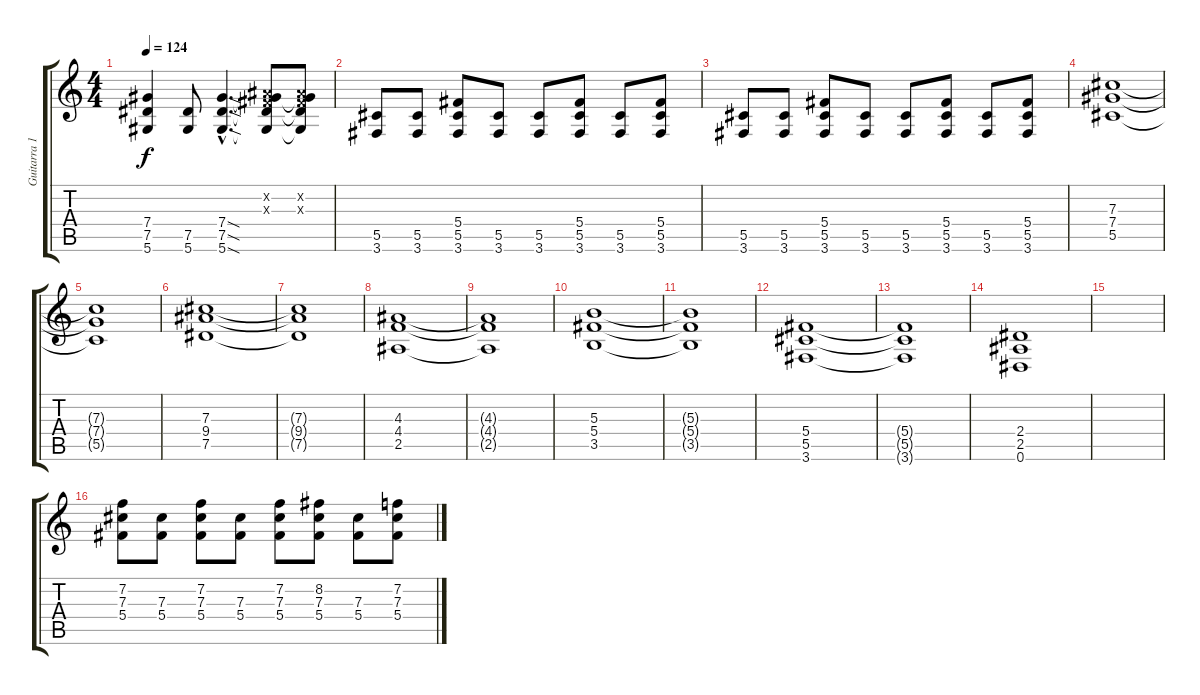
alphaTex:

\track ("Guitarra 1" "Guitarra 1") {instrument overdrivenguitar}
\staff {score tabs}
\tuning (Eb4 Bb3 Gb3 Db3 Ab2 Eb2) {hide}
\ts (4 4)
\tempo 124
\clef g2
\ks c
(7.4 7.5 5.6).4{dy f} (7.5 5.6).8 (7.4{sod hac} 7.5{sod hac} 5.6{sod hac}).4{d} (0.2{x} 0.3{x} 7.4{t} 7.5{t} 5.6{t}).8 (0.2{x} 0.3{x} 7.4{t} 7.5{t} 5.6{t}).8 |
(5.5 3.6).8 (5.5 3.6).8 (5.4 5.5 3.6).8 (5.5 3.6).8 (5.5 3.6).8 (5.4 5.5 3.6).8 (5.5 3.6).8 (5.4 5.5 3.6).8 |
(5.5 3.6).8 (5.5 3.6).8 (5.4 5.5 3.6).8 (5.5 3.6).8 (5.5 3.6).8 (5.4 5.5 3.6).8 (5.5 3.6).8 (5.4 5.5 3.6).8 |
(7.3 7.4 5.5).1{volume 11} |
(7.3{t} 7.4{t} 5.5{t}).1 |
(7.3 9.4 7.5).1 |
(7.3{t} 9.4{t} 7.5{t}).1 |
(4.3 4.4 2.5).1 |
(4.3{t} 4.4{t} 2.5{t}).1 |
(5.3 5.4 3.5).1 |
(5.3{t} 5.4{t} 3.5{t}).1 |
(5.4 5.5 3.6).1 |
(5.4{t} 5.5{t} 3.6{t}).1 |
(2.4 2.5 0.6).1{volume 7} |
|
(7.2 7.3 5.4).8{volume 16 instrument electricguitarjazz} (7.3 5.4).8 (7.2 7.3 5.4).8 (7.3 5.4).8 (7.2 7.3 5.4).8 (8.2 7.3 5.4).8 (7.3 5.4).8 (7.2 7.3 5.4).8
